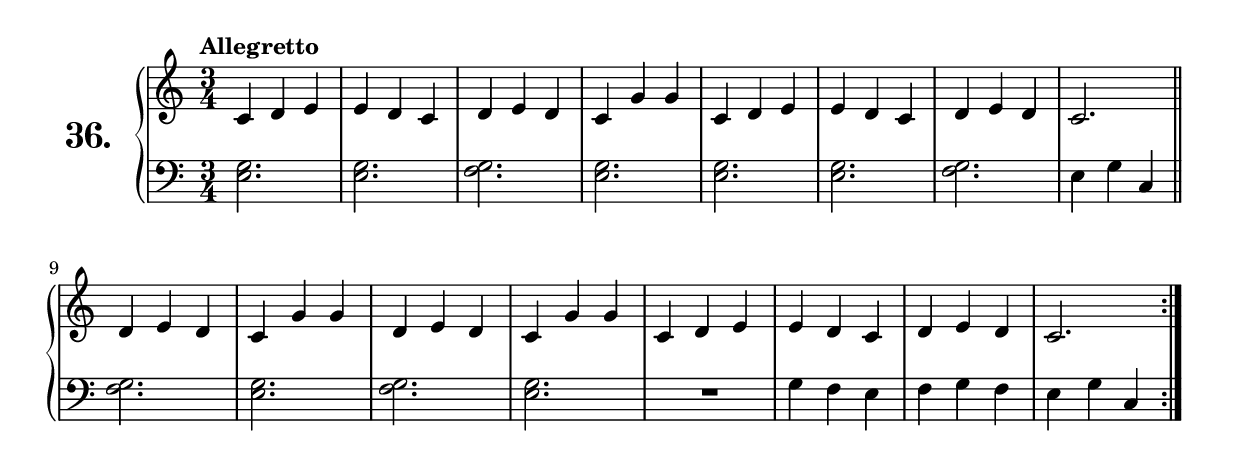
\version "2.18.2"

\score {
  \new PianoStaff  <<
    \set PianoStaff.instrumentName = \markup {
      \huge \bold \number "36." }

    \new Staff = "upper" \with {
      midiInstrument = #"acoustic grand" }

    \relative c' {
      \clef treble
      \key c \major
      \time 3/4
      \tempo "Allegretto"

      c4 d e | %01
      e d c  | %02
      d e d  | %03
      c g' g | %04
      c, d e | %05
      e d c  | %06
      d e d  | %07
      c2.    | %08
      \bar "||"
      \break
      \repeat volta 2 {
        d4 e d | %09
        c g' g | %10
        d e d  | %11
        c g' g | %12
        c, d e | %13
        e d c  | %14
        d e d  | %15
        c2.    | %16
      }
    }
    \new Staff = "lower" \with {
      midiInstrument = #"acoustic grand" }

    \relative c {
      \clef bass
      \key c \major
      \time 3/4

      <e g>2. | %01
      <e g>   | %02
      <f g>   | %03
      <e g>   | %04
      <e g>   | %05
      <e g>   | %06
      <f g>   | %07
      e4 g c, | %08
      \bar "||"
      \break
      \repeat volta 2 {
        <f g>2. | %09
        <e g>   | %10
        <f g>   | %11
        <e g>   | %12
        R2.     | %13
        g4 f e  | %14
        f g f   | %15
        e g c,  | %16
      }
    }
  >>
  \layout { }
  \midi { }
  \header {
    composer = "Ferdinand Beyer; Op. 101; Nº.18"
    piece = ""
    %opus = "824"
  }
}

